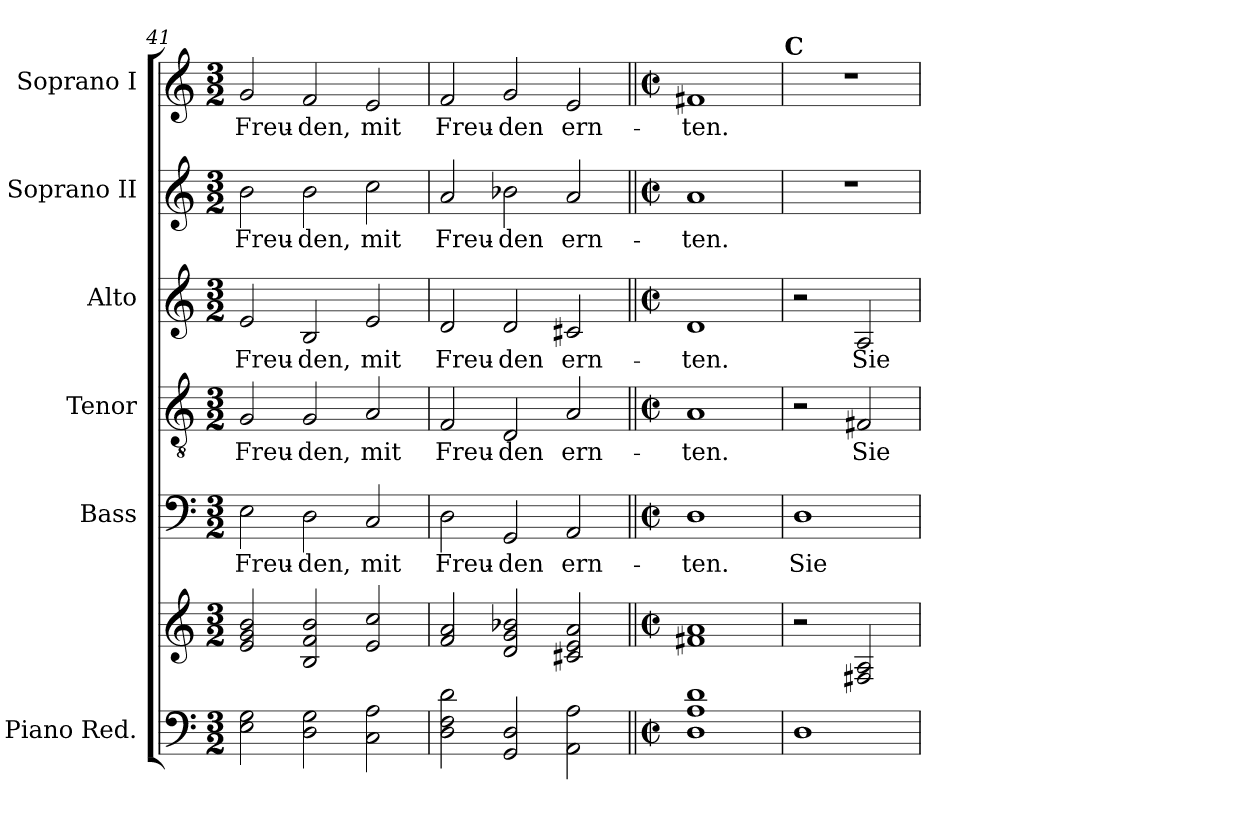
**kern	**kern	**kern	**text	**kern	**text	**kern	**text	**kern	**text	**kern	**text
*part6	*part6	*part5	*part5	*part4	*part4	*part3	*part3	*part2	*part2	*part1	*part1
*staff7	*staff6	*staff5	*staff5	*staff4	*staff4	*staff3	*staff3	*staff2	*staff2	*staff1	*staff1
*I"Piano Red.	*	*I"Bass	*	*I"Tenor	*	*I"Alto	*	*I"Soprano II	*	*I"Soprano I	*
*	*	*I'B	*	*I'T	*	*I'A	*	*I'S II	*	*I'S I	*
*clefF4	*clefG2	*clefF4	*	*clefGv2	*	*clefG2	*	*clefG2	*	*clefG2	*
*	*	*ITrd7c12	*	*ITrd7c12	*	*	*	*	*	*	*
*k[]	*k[]	*k[]	*	*k[]	*	*k[]	*	*k[]	*	*k[]	*
*C:	*C:	*C:	*	*C:	*	*C:	*	*C:	*	*C:	*
*M3/2	*M3/2	*M3/2	*	*M3/2	*	*M3/2	*	*M3/2	*	*M3/2	*
=41	=41	=41	=41	=41	=41	=41	=41	=41	=41	=41	=41
!	!	!	!LO:LY:b:color=#000000	!	!	!	!	!	!	!	!
!	!	!	!	!	!LO:LY:b:color=#000000	!	!	!	!	!	!
!	!	!	!	!	!	!	!LO:LY:b:color=#000000	!	!	!	!
!	!	!	!	!	!	!	!	!	!LO:LY:b:color=#000000	!	!
!	!	!	!	!	!	!	!	!	!	!	!LO:LY:b:color=#000000
2Ei\ 2Gi	2ei/ 2gi 2bi	2EEi\	Freu-	2GGi/	Freu-	2ei/	Freu-	2bi\	Freu-	2gi/	Freu-
!	!	!	!LO:LY:b:color=#000000	!	!	!	!	!	!	!	!
!	!	!	!	!	!LO:LY:b:color=#000000	!	!	!	!	!	!
!	!	!	!	!	!	!	!LO:LY:b:color=#000000	!	!	!	!
!	!	!	!	!	!	!	!	!	!LO:LY:b:color=#000000	!	!
!	!	!	!	!	!	!	!	!	!	!	!LO:LY:b:color=#000000
2Di\ 2Gi	2Bi/ 2fi 2bi	2DDi\	-den,	2GGi/	-den,	2Bi/	-den,	2bi\	-den,	2fi/	-den,
!	!	!	!LO:LY:b:color=#000000	!	!	!	!	!	!	!	!
!	!	!	!	!	!LO:LY:b:color=#000000	!	!	!	!	!	!
!	!	!	!	!	!	!	!LO:LY:b:color=#000000	!	!	!	!
!	!	!	!	!	!	!	!	!	!LO:LY:b:color=#000000	!	!
!	!	!	!	!	!	!	!	!	!	!	!LO:LY:b:color=#000000
2Ci\ 2Ai	2ei/ 2cci	2CCi/	mit	2AAi/	mit	2ei/	mit	2cci\	mit	2ei/	mit
=42	=42	=42	=42	=42	=42	=42	=42	=42	=42	=42	=42
!	!	!	!LO:LY:b:color=#000000	!	!	!	!	!	!	!	!
!	!	!	!	!	!LO:LY:b:color=#000000	!	!	!	!	!	!
!	!	!	!	!	!	!	!LO:LY:b:color=#000000	!	!	!	!
!	!	!	!	!	!	!	!	!	!LO:LY:b:color=#000000	!	!
!	!	!	!	!	!	!	!	!	!	!	!LO:LY:b:color=#000000
2Di\ 2Fi 2di	2fi/ 2ai	2DDi\	Freu-	2FFi/	Freu-	2di/	Freu-	2ai/	Freu-	2fi/	Freu-
!	!	!	!LO:LY:b:color=#000000	!	!	!	!	!	!	!	!
!	!	!	!	!	!LO:LY:b:color=#000000	!	!	!	!	!	!
!	!	!	!	!	!	!	!LO:LY:b:color=#000000	!	!	!	!
!	!	!	!	!	!	!	!	!	!LO:LY:b:color=#000000	!	!
!	!	!	!	!	!	!	!	!	!	!	!LO:LY:b:color=#000000
2GGi/ 2Di	2di/ 2gi 2b-Xi	2GGGi/	-den	2DDi/	-den	2di/	-den	2b-Xi\	-den	2gi/	-den
!	!	!	!LO:LY:b:color=#000000	!	!	!	!	!	!	!	!
!	!	!	!	!	!LO:LY:b:color=#000000	!	!	!	!	!	!
!	!	!	!	!	!	!	!LO:LY:b:color=#000000	!	!	!	!
!	!	!	!	!	!	!	!	!	!LO:LY:b:color=#000000	!	!
!	!	!	!	!	!	!	!	!	!	!	!LO:LY:b:color=#000000
2AAi\ 2Ai	2c#Xi/ 2ei 2ai	2AAAi/	ern-	2AAi/	ern-	2c#Xi/	ern-	2ai/	ern-	2ei/	ern-
!!LO:PB:g=z
=43||	=43||	=43||	=43||	=43||	=43||	=43||	=43||	=43||	=43||	=43||	=43||
*M2/2	*M2/2	*M2/2	*	*M2/2	*	*M2/2	*	*M2/2	*	*M2/2	*
*met(c|)	*met(c|)	*met(c|)	*	*met(c|)	*	*met(c|)	*	*met(c|)	*	*met(c|)	*
!	!	!	!LO:LY:b:color=#000000	!	!	!	!	!	!	!	!
!	!	!	!	!	!LO:LY:b:color=#000000	!	!	!	!	!	!
!	!	!	!	!	!	!	!LO:LY:b:color=#000000	!	!	!	!
!	!	!	!	!	!	!	!	!	!LO:LY:b:color=#000000	!	!
*	*	*	*	*	*	*	*	*	*	*MM100	*
!	!	!	!	!	!	!	!	!	!	!	!LO:LY:b:color=#000000
1Di 1Ai 1di	1f#Xi 1ai	1DDi	-ten.	1AAi	-ten.	1di	-ten.	1ai	-ten.	1f#Xi	-ten.
=44	=44	=44	=44	=44	=44	=44	=44	=44	=44	=44	=44
!	!	!	!	!	!	!	!	!	!	!LO:TX:a:B:cj:t=C	!
!	!	!	!LO:LY:b:color=#000000	!	!	!	!	!	!	!	!
1Di	2r	1DDi	Sie	2r	.	2r	.	1r	.	1r	.
!	!	!	!	!	!LO:LY:b:color=#000000	!	!	!	!	!	!
!	!	!	!	!	!	!	!LO:LY:b:color=#000000	!	!	!	!
.	2F#Xi/ 2Ai	.	.	2FF#Xi/	Sie	2Ai/	Sie	.	.	.	.
=	=	=	=	=	=	=	=	=	=	=	=
*-	*-	*-	*-	*-	*-	*-	*-	*-	*-	*-	*-
